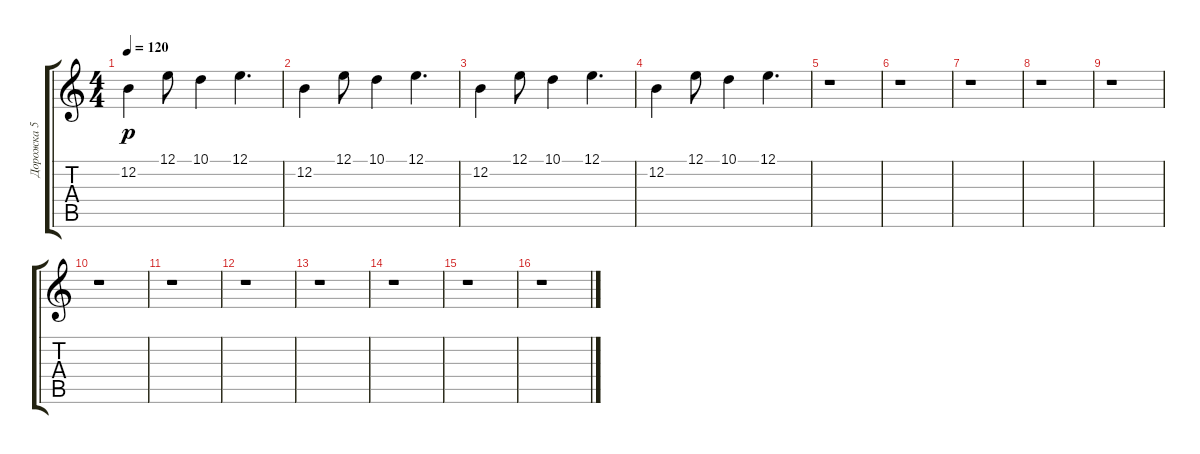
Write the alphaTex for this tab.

\track ("Дорожка 5" "Дорожка 5") {instrument stringensemble1}
\staff {score tabs}
\tuning (E4 B3 G3 D3 A2 E2) {hide}
\ts (4 4)
\tempo 120
\clef g2
\ks c
12.2.4{dy p} 12.1.8 10.1.4 12.1.4{d} |
12.2.4 12.1.8 10.1.4 12.1.4{d} |
12.2.4 12.1.8 10.1.4 12.1.4{d} |
12.2.4 12.1.8 10.1.4 12.1.4{d} |
r.1 |
r.1 |
r.1 |
r.1 |
r.1 |
r.1 |
r.1 |
r.1 |
r.1 |
r.1 |
r.1 |
r.1
